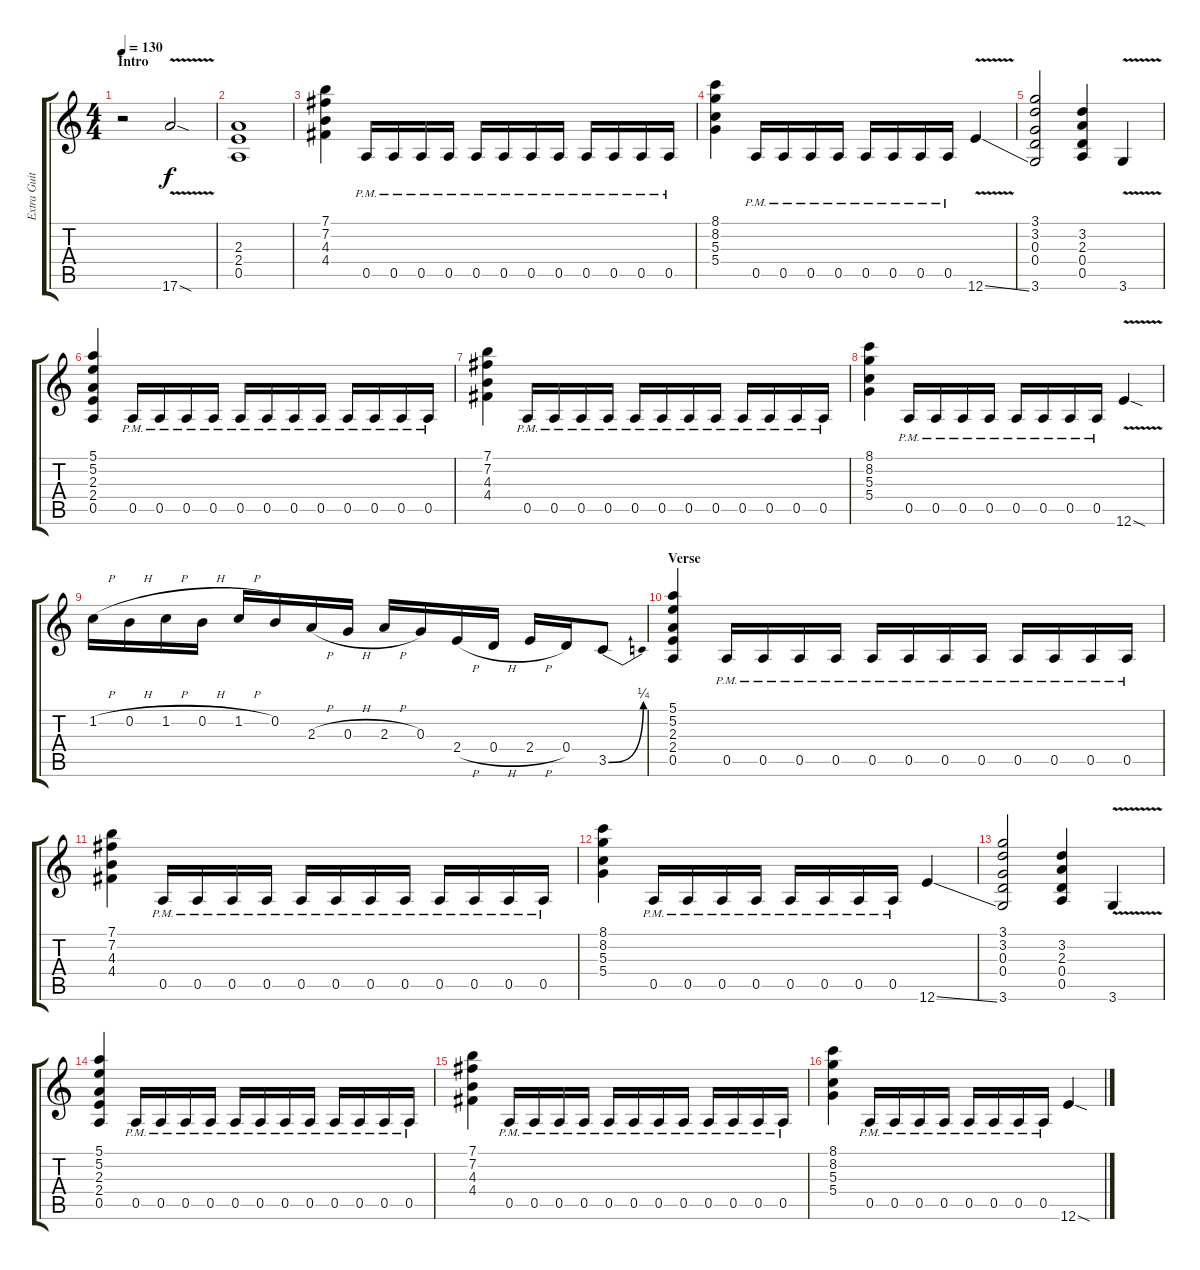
\track ("Extra Guitar" "Extra Guit") {instrument distortionguitar}
\staff {score tabs}
\tuning (E4 B3 G3 D3 A2 E2) {hide}
\ts (4 4)
\section ("" "Intro")
\tempo 130
\clef g2
\ks c
r.2{dy f instrument distortionguitar} 17.6{v sod}.2 |
(2.3 2.4 0.5).1 |
(7.1 7.2 4.3 4.4).4 0.5{pm}.16 0.5{pm}.16 0.5{pm}.16 0.5{pm}.16 0.5{pm}.16 0.5{pm}.16 0.5{pm}.16 0.5{pm}.16 0.5{pm}.16 0.5{pm}.16 0.5{pm}.16 0.5{pm}.16 |
(8.1 8.2 5.3 5.4).4 0.5{pm}.16 0.5{pm}.16 0.5{pm}.16 0.5{pm}.16 0.5{pm}.16 0.5{pm}.16 0.5{pm}.16 0.5{pm}.16 12.6{v ss}.4 |
(3.1 3.2 0.3 0.4 3.6).2 (3.2 2.3 0.4 0.5).4 3.6{v}.4 |
(5.1 5.2 2.3 2.4 0.5).4 0.5{pm}.16 0.5{pm}.16 0.5{pm}.16 0.5{pm}.16 0.5{pm}.16 0.5{pm}.16 0.5{pm}.16 0.5{pm}.16 0.5{pm}.16 0.5{pm}.16 0.5{pm}.16 0.5{pm}.16 |
(7.1 7.2 4.3 4.4).4 0.5{pm}.16 0.5{pm}.16 0.5{pm}.16 0.5{pm}.16 0.5{pm}.16 0.5{pm}.16 0.5{pm}.16 0.5{pm}.16 0.5{pm}.16 0.5{pm}.16 0.5{pm}.16 0.5{pm}.16 |
(8.1 8.2 5.3 5.4).4 0.5{pm}.16 0.5{pm}.16 0.5{pm}.16 0.5{pm}.16 0.5{pm}.16 0.5{pm}.16 0.5{pm}.16 0.5{pm}.16 12.6{v sod}.4 |
1.2{h}.16 0.2{h}.16 1.2{h}.16 0.2{h}.16 1.2{h}.16 0.2.16 2.3{h}.16 0.3{h}.16 2.3{h}.16 0.3.16 2.4{h}.16 0.4{h}.16 2.4{h}.16 0.4.16 3.5{be (bend 0 0 60 1)}.8 |
\section ("" "Verse")
(5.1 5.2 2.3 2.4 0.5).4 0.5{pm}.16 0.5{pm}.16 0.5{pm}.16 0.5{pm}.16 0.5{pm}.16 0.5{pm}.16 0.5{pm}.16 0.5{pm}.16 0.5{pm}.16 0.5{pm}.16 0.5{pm}.16 0.5{pm}.16 |
(7.1 7.2 4.3 4.4).4 0.5{pm}.16 0.5{pm}.16 0.5{pm}.16 0.5{pm}.16 0.5{pm}.16 0.5{pm}.16 0.5{pm}.16 0.5{pm}.16 0.5{pm}.16 0.5{pm}.16 0.5{pm}.16 0.5{pm}.16 |
(8.1 8.2 5.3 5.4).4 0.5{pm}.16 0.5{pm}.16 0.5{pm}.16 0.5{pm}.16 0.5{pm}.16 0.5{pm}.16 0.5{pm}.16 0.5{pm}.16 12.6{ss}.4 |
(3.1 3.2 0.3 0.4 3.6).2 (3.2 2.3 0.4 0.5).4 3.6{v}.4 |
(5.1 5.2 2.3 2.4 0.5).4 0.5{pm}.16 0.5{pm}.16 0.5{pm}.16 0.5{pm}.16 0.5{pm}.16 0.5{pm}.16 0.5{pm}.16 0.5{pm}.16 0.5{pm}.16 0.5{pm}.16 0.5{pm}.16 0.5{pm}.16 |
(7.1 7.2 4.3 4.4).4 0.5{pm}.16 0.5{pm}.16 0.5{pm}.16 0.5{pm}.16 0.5{pm}.16 0.5{pm}.16 0.5{pm}.16 0.5{pm}.16 0.5{pm}.16 0.5{pm}.16 0.5{pm}.16 0.5{pm}.16 |
(8.1 8.2 5.3 5.4).4 0.5{pm}.16 0.5{pm}.16 0.5{pm}.16 0.5{pm}.16 0.5{pm}.16 0.5{pm}.16 0.5{pm}.16 0.5{pm}.16 12.6{sod}.4
